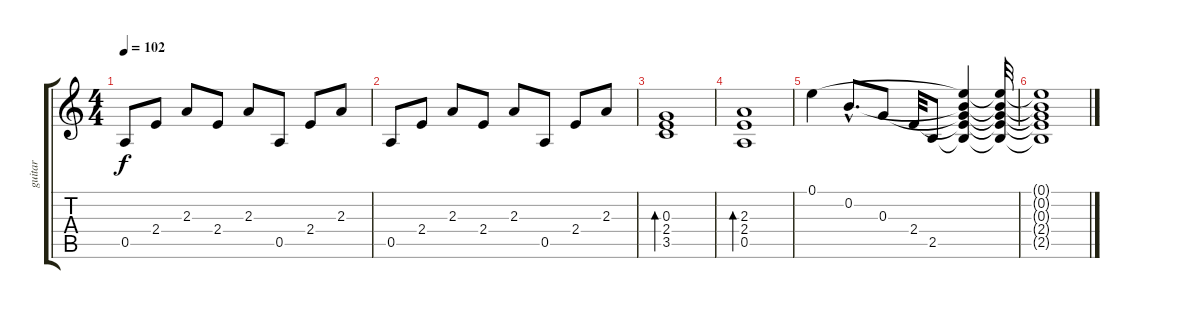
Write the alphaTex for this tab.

\track ("guitar" "guitar") {instrument electricguitarclean}
\staff {score tabs}
\tuning (E4 B3 G3 D3 A2 E2) {hide}
\ts (4 4)
\tempo 102
\clef g2
\ks c
0.5.8{dy f} 2.4.8 2.3.8 2.4.8 2.3.8 0.5.8 2.4.8 2.3.8 |
0.5.8 2.4.8 2.3.8 2.4.8 2.3.8 0.5.8 2.4.8 2.3.8 |
(0.3 2.4 3.5).1{bd 240} |
(2.3 2.4 0.5).1{bd 240} |
0.1.4 0.2{hac}.8{d} 0.3.8 2.4.32 2.5.8 (0.1{t} 0.2{t} 0.3{t} 2.4{t} 2.5{t}).4 (0.1{t} 0.2{t} 0.3{t} 2.4{t} 2.5{t}).32 |
(0.1{t} 0.2{t} 0.3{t} 2.4{t} 2.5{t}).1
